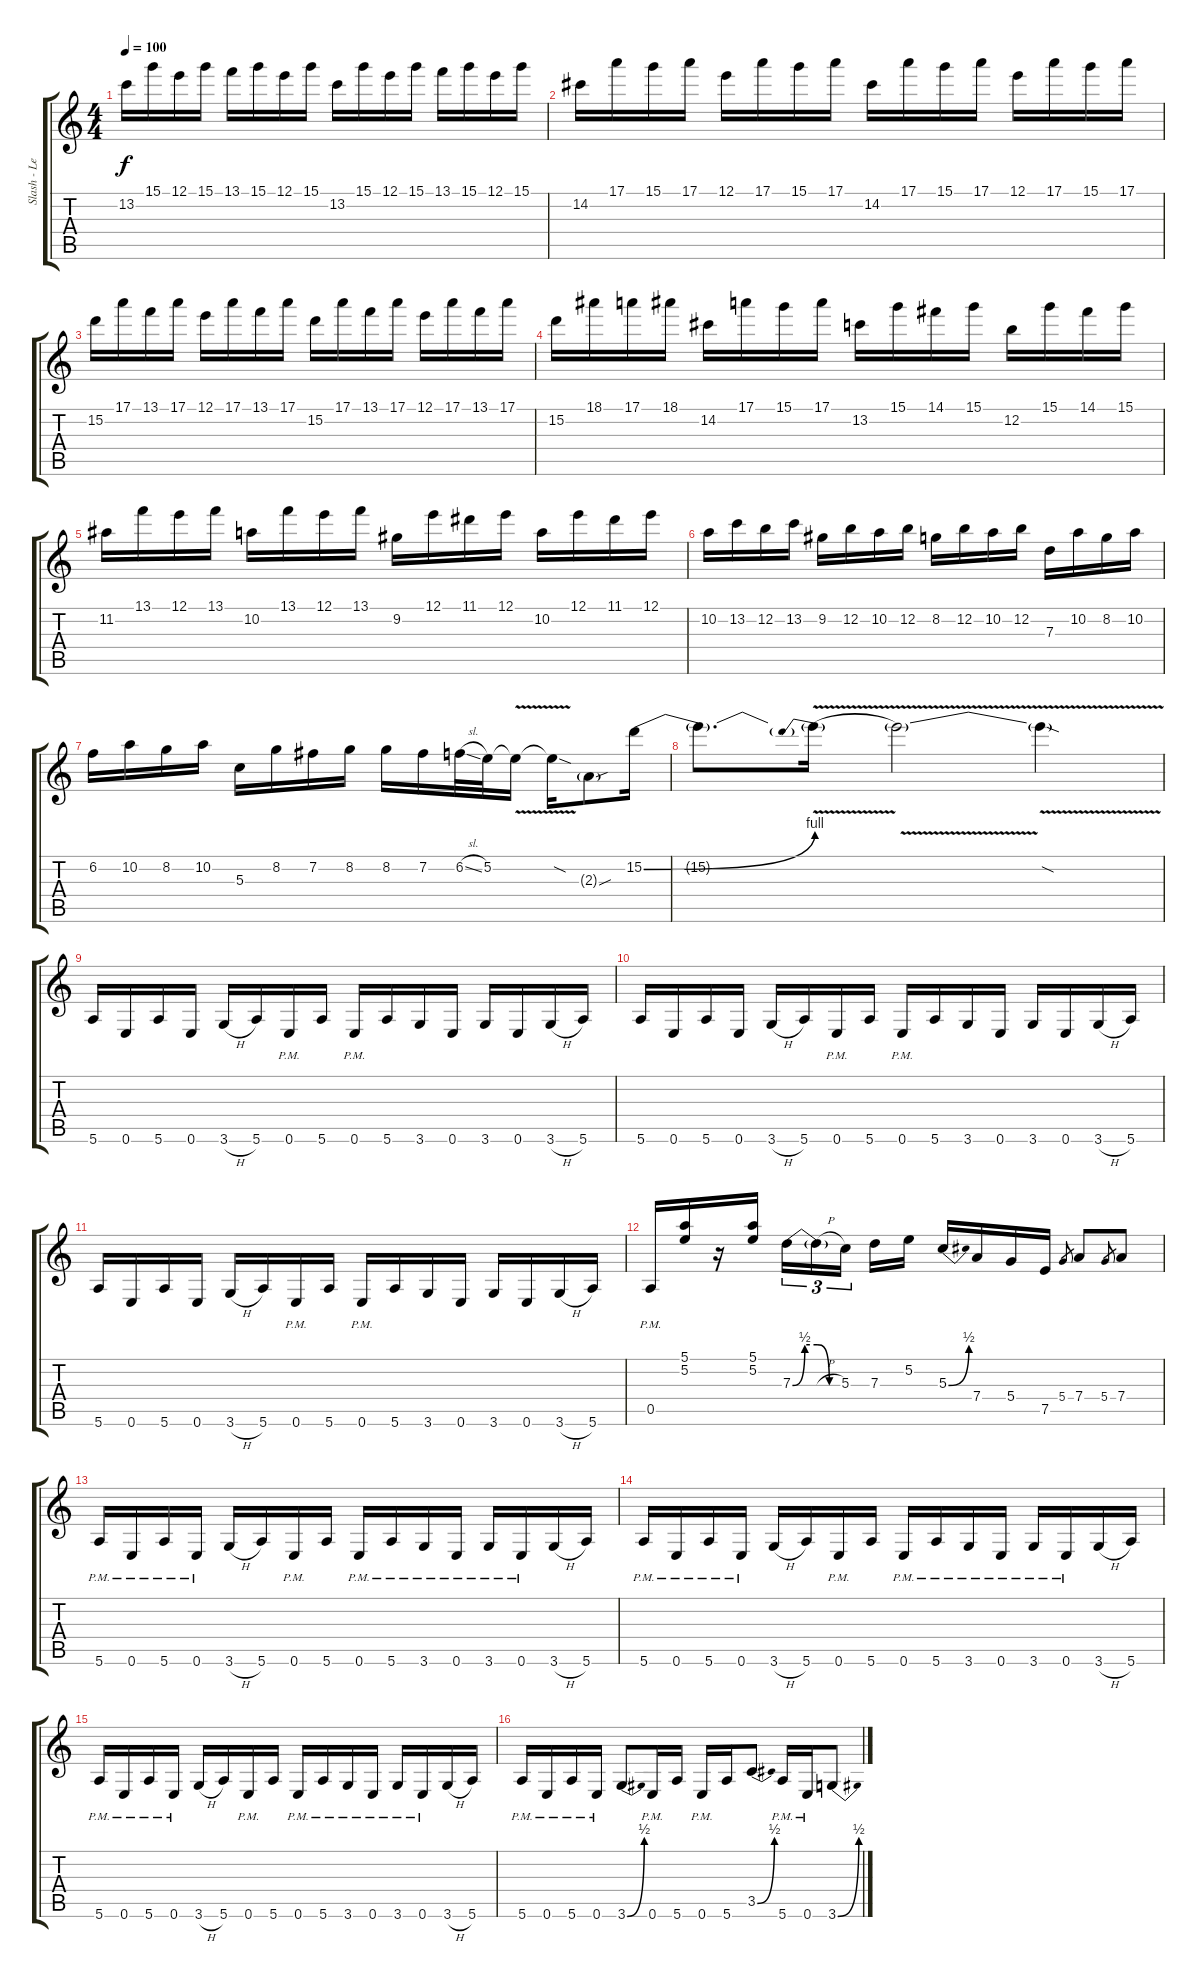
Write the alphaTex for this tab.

\track ("Slash - Lead Guitar" "Slash - Le") {instrument acousticguitarsteel}
\staff {score tabs}
\tuning (E4 B3 G3 D3 A2 E2) {hide}
\ts (4 4)
\tempo 100
\clef g2
\ks c
13.2.16{dy f} 15.1.16 12.1.16 15.1.16 13.1.16 15.1.16 12.1.16 15.1.16 13.2.16 15.1.16 12.1.16 15.1.16 13.1.16 15.1.16 12.1.16 15.1.16 |
14.2.16 17.1.16 15.1.16 17.1.16 12.1.16 17.1.16 15.1.16 17.1.16 14.2.16 17.1.16 15.1.16 17.1.16 12.1.16 17.1.16 15.1.16 17.1.16 |
15.2.16 17.1.16 13.1.16 17.1.16 12.1.16 17.1.16 13.1.16 17.1.16 15.2.16 17.1.16 13.1.16 17.1.16 12.1.16 17.1.16 13.1.16 17.1.16 |
15.2.16 18.1.16 17.1.16 18.1.16 14.2.16 17.1.16 15.1.16 17.1.16 13.2.16 15.1.16 14.1.16 15.1.16 12.2.16 15.1.16 14.1.16 15.1.16 |
11.2.16 13.1.16 12.1.16 13.1.16 10.2.16 13.1.16 12.1.16 13.1.16 9.2.16 12.1.16 11.1.16 12.1.16 10.2.16 12.1.16 11.1.16 12.1.16 |
10.2.16 13.2.16 12.2.16 13.2.16 9.2.16 12.2.16 10.2.16 12.2.16 8.2.16 12.2.16 10.2.16 12.2.16 7.3.16 10.2.16 8.2.16 10.2.16 |
6.2.16 10.2.16 8.2.16 10.2.16 5.3.16 8.2.16 7.2.16 8.2.16 8.2.16 7.2.16 6.2{sl}.32 5.2.32 5.2{v t}.16 5.2{v sod t}.16 2.3{sou g}.8 15.2{be (bend 0 0 60 4)}.16 |
15.2{t}.8{d} 15.2{be (prebend 0 4 60 4) v t}.16 15.2{v t}.2 15.2{sod t}.4 |
5.6.16 0.6.16 5.6.16 0.6.16 3.6{h}.16 5.6.16 0.6{pm}.16 5.6.16 0.6{pm}.16 5.6.16 3.6.16 0.6.16 3.6.16 0.6.16 3.6{h}.16 5.6.16 |
5.6.16 0.6.16 5.6.16 0.6.16 3.6{h}.16 5.6.16 0.6{pm}.16 5.6.16 0.6{pm}.16 5.6.16 3.6.16 0.6.16 3.6.16 0.6.16 3.6{h}.16 5.6.16 |
5.6.16 0.6.16 5.6.16 0.6.16 3.6{h}.16 5.6.16 0.6{pm}.16 5.6.16 0.6{pm}.16 5.6.16 3.6.16 0.6.16 3.6.16 0.6.16 3.6{h}.16 5.6.16 |
0.5{pm}.16 (5.1 5.2).16 r.16 (5.1 5.2).16 7.3{be (custom 0 0 15 2 30 2 45 0 60 0)}.16{tu (3 2)} 7.3{h t}.16{tu (3 2)} 5.3.16{tu (3 2) beam splitsecondary} 7.3.16 5.2.16 5.3{be (bend 0 0 60 2)}.16 7.4.16 5.4.16 7.5.16 5.4.8{gr} 7.4.8 5.4.8{gr} 7.4.8 |
5.6{pm}.16 0.6{pm}.16 5.6{pm}.16 0.6{pm}.16 3.6{h}.16 5.6.16 0.6{pm}.16 5.6.16 0.6{pm}.16 5.6{pm}.16 3.6{pm}.16 0.6{pm}.16 3.6{pm}.16 0.6{pm}.16 3.6{h}.16 5.6.16 |
5.6{pm}.16 0.6{pm}.16 5.6{pm}.16 0.6{pm}.16 3.6{h}.16 5.6.16 0.6{pm}.16 5.6.16 0.6{pm}.16 5.6{pm}.16 3.6{pm}.16 0.6{pm}.16 3.6{pm}.16 0.6{pm}.16 3.6{h}.16 5.6.16 |
5.6{pm}.16 0.6{pm}.16 5.6{pm}.16 0.6{pm}.16 3.6{h}.16 5.6.16 0.6{pm}.16 5.6.16 0.6{pm}.16 5.6{pm}.16 3.6{pm}.16 0.6{pm}.16 3.6{pm}.16 0.6{pm}.16 3.6{h}.16 5.6.16 |
5.6{pm}.16 0.6{pm}.16 5.6{pm}.16 0.6{pm}.16 3.6{be (bend 0 0 60 2)}.8 0.6{pm}.16 5.6.16 0.6{pm}.16 5.6.16 3.5{be (bend 0 0 60 2)}.8 5.6{pm}.16 0.6{pm}.16 3.6{be (bend 0 0 60 2)}.8
